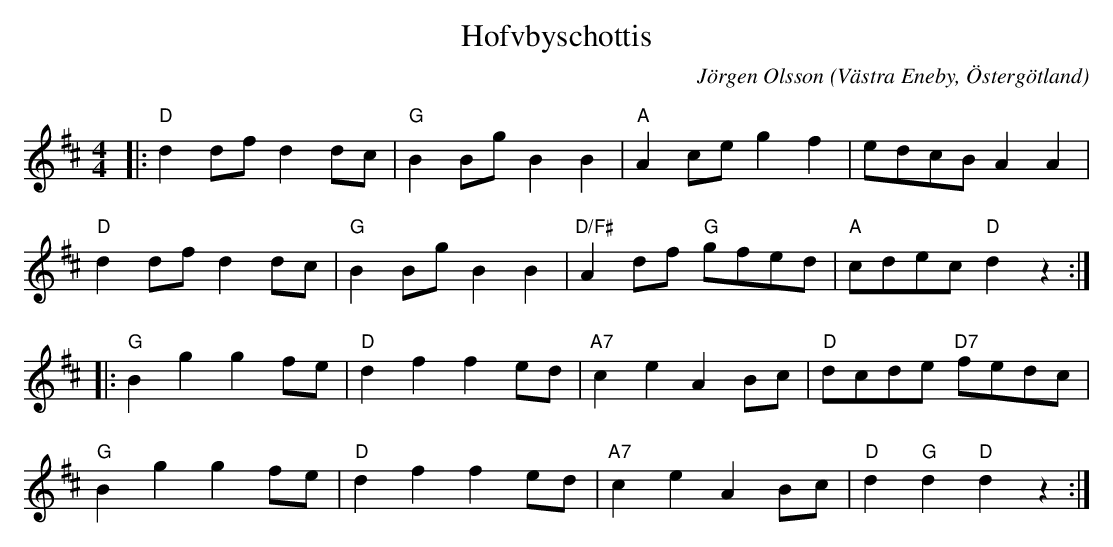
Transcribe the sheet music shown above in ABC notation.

X:1
T:Hofvbyschottis
C:Jörgen Olsson
Q:160
O:Västra Eneby, Östergötland
M:4/4
L:1/8
K:D
|: "D"d2dfd2dc | "G"B2BgB2B2 | "A"A2ceg2f2 | edcBA2A2 |
   "D"d2dfd2dc | "G"B2BgB2B2 | "D/F#"A2df "G"gfed | "A"cdec"D"d2z2:|
|: "G"B2g2g2fe | "D"d2f2f2ed | "A7"c2e2A2Bc | "D"dcde "D7"fedc |
   "G"B2g2g2fe | "D"d2f2f2ed | "A7"c2e2A2Bc | "D"d2"G"d2"D"d2z2:|
